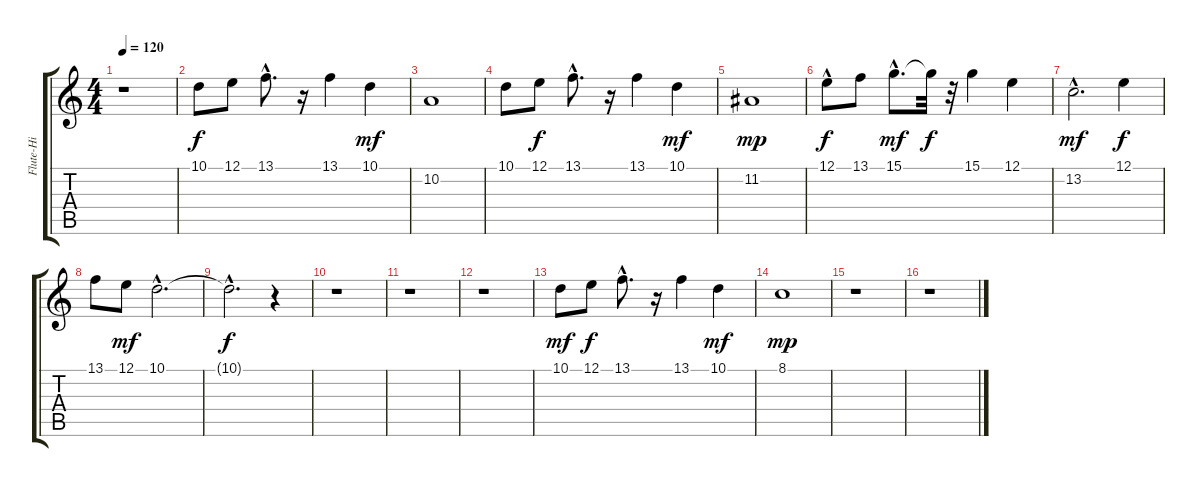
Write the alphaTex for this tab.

\track ("Flute-Hi" "Flute-Hi") {instrument flute}
\staff {score tabs}
\tuning (E4 B3 G3 D3 A2 E2) {hide}
\ts (4 4)
\tempo 120
\clef g2
\ks c
r.1{dy f instrument flute} |
10.1.8 12.1.8 13.1{hac}.8{d} r.16 13.1.4 10.1.4{dy mf} |
10.2.1 |
10.1.8 12.1.8{dy f} 13.1{hac}.8{d} r.16 13.1.4 10.1.4{dy mf} |
11.2.1{dy mp} |
12.1{hac}.8{dy f} 13.1.8 15.1{hac}.8{d dy mf} 15.1{t}.32{dy f} r.32 15.1.4 12.1.4 |
13.2{hac}.2{d dy mf} 12.1.4{dy f} |
13.1.8 12.1.8{dy mf} 10.1{hac}.2{d} |
10.1{hac t}.2{d dy f} r.4 |
r.1 |
r.1 |
r.1 |
10.1.8{dy mf} 12.1.8{dy f} 13.1{hac}.8{d} r.16 13.1.4 10.1.4{dy mf} |
8.1.1{dy mp} |
r.1 |
r.1
